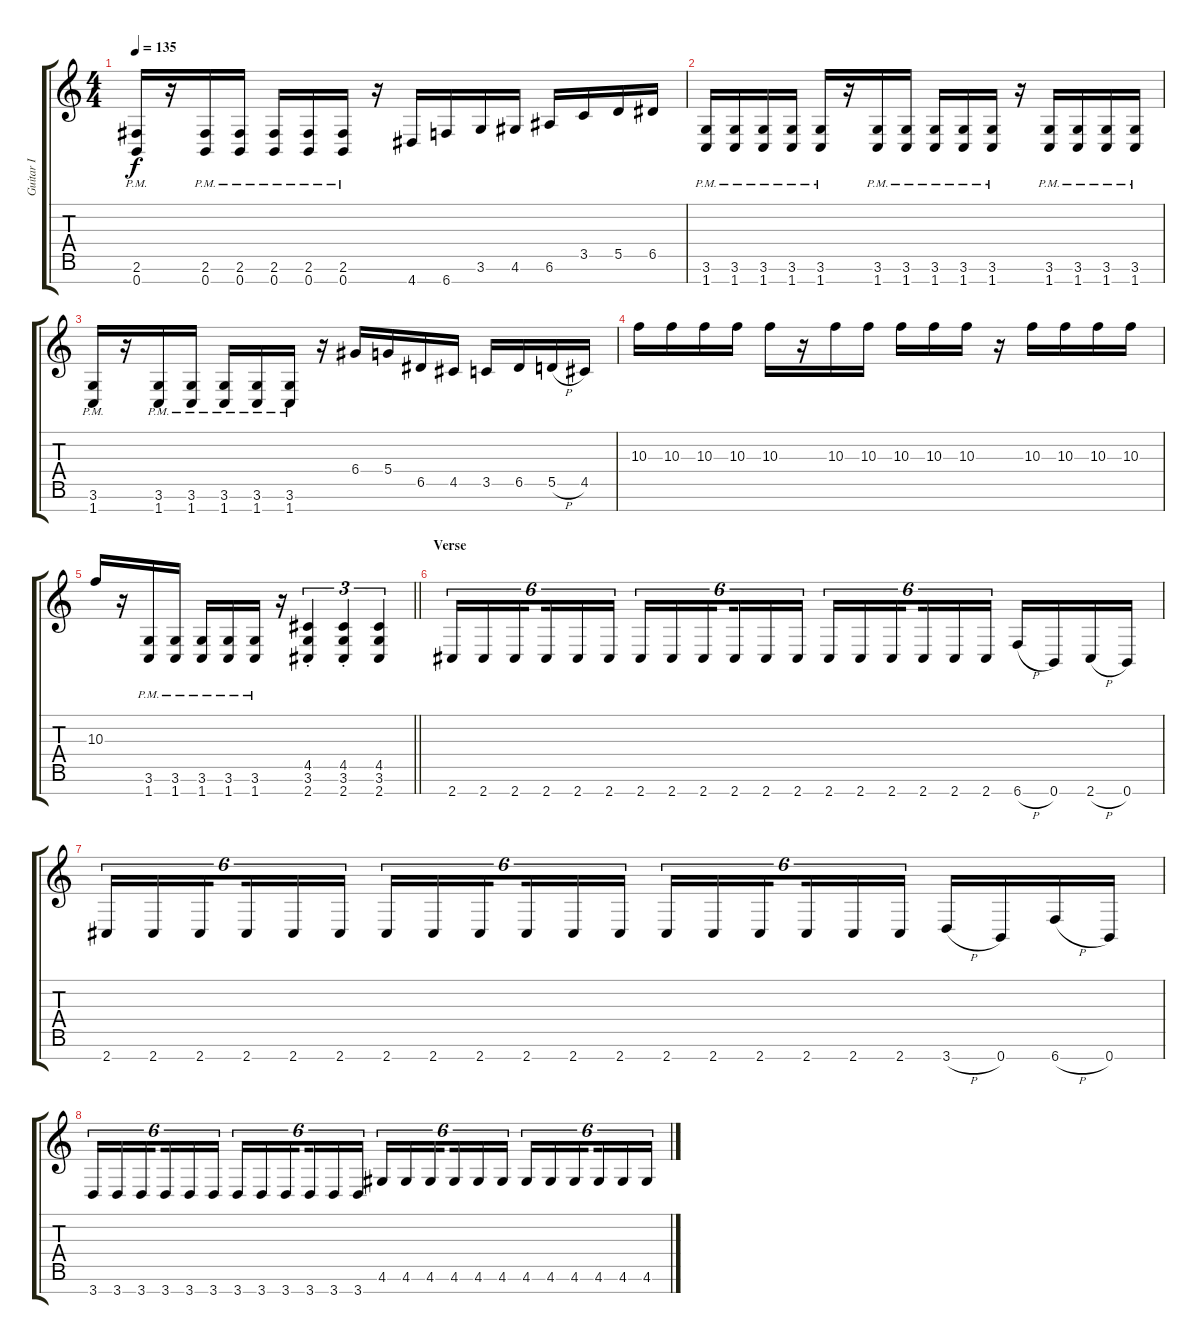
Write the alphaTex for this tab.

\track ("Guitar I" "Guitar I") {instrument distortionguitar}
\staff {score tabs}
\tuning (E4 B3 G3 D3 A2 E2 B1) {hide}
\ts (4 4)
\tempo 135
\clef g2
\ks c
(2.6{pm} 0.7{pm}).16{dy f} r.16 (2.6{pm} 0.7{pm}).16 (2.6{pm} 0.7{pm}).16 (2.6{pm} 0.7{pm}).16 (2.6{pm} 0.7{pm}).16 (2.6{pm} 0.7{pm}).16 r.16 4.7.16 6.7.16 3.6.16 4.6.16 6.6.16 3.5.16 5.5.16 6.5.16 |
(3.6{pm} 1.7{pm}).16 (3.6{pm} 1.7{pm}).16 (3.6{pm} 1.7{pm}).16 (3.6{pm} 1.7{pm}).16 (3.6{pm} 1.7{pm}).16 r.16 (3.6{pm} 1.7{pm}).16 (3.6{pm} 1.7{pm}).16 (3.6{pm} 1.7{pm}).16 (3.6{pm} 1.7{pm}).16 (3.6{pm} 1.7{pm}).16 r.16 (3.6{pm} 1.7{pm}).16 (3.6{pm} 1.7{pm}).16 (3.6{pm} 1.7{pm}).16 (3.6{pm} 1.7{pm}).16 |
(3.6{pm} 1.7{pm}).16 r.16 (3.6{pm} 1.7{pm}).16 (3.6{pm} 1.7{pm}).16 (3.6{pm} 1.7{pm}).16 (3.6{pm} 1.7{pm}).16 (3.6{pm} 1.7{pm}).16 r.16 6.4.16 5.4.16 6.5.16 4.5.16 3.5.16 6.5.16 5.5{h}.16 4.5.16 |
10.3.16 10.3.16 10.3.16 10.3.16 10.3.16 r.16 10.3.16 10.3.16 10.3.16 10.3.16 10.3.16 r.16 10.3.16 10.3.16 10.3.16 10.3.16 |
\barLineRight lightlight
10.3.16 r.16 (3.6{pm} 1.7{pm}).16 (3.6{pm} 1.7{pm}).16 (3.6{pm} 1.7{pm}).16 (3.6{pm} 1.7{pm}).16 (3.6{pm} 1.7{pm}).16 r.16 (4.5{st} 3.6{st} 2.7{st}).4{tu (3 2)} (4.5{st} 3.6{st} 2.7{st}).4{tu (3 2)} (4.5 3.6 2.7).4{tu (3 2)} |
\section ("" "Verse")
2.7.16{tu (6 4)} 2.7.16{tu (6 4)} 2.7.16{tu (6 4) beam splitsecondary} 2.7.16{tu (6 4)} 2.7.16{tu (6 4)} 2.7.16{tu (6 4)} 2.7.16{tu (6 4)} 2.7.16{tu (6 4)} 2.7.16{tu (6 4) beam splitsecondary} 2.7.16{tu (6 4)} 2.7.16{tu (6 4)} 2.7.16{tu (6 4)} 2.7.16{tu (6 4)} 2.7.16{tu (6 4)} 2.7.16{tu (6 4) beam splitsecondary} 2.7.16{tu (6 4)} 2.7.16{tu (6 4)} 2.7.16{tu (6 4)} 6.7{h}.16 0.7.16 2.7{h}.16 0.7.16 |
2.7.16{tu (6 4)} 2.7.16{tu (6 4)} 2.7.16{tu (6 4) beam splitsecondary} 2.7.16{tu (6 4)} 2.7.16{tu (6 4)} 2.7.16{tu (6 4)} 2.7.16{tu (6 4)} 2.7.16{tu (6 4)} 2.7.16{tu (6 4) beam splitsecondary} 2.7.16{tu (6 4)} 2.7.16{tu (6 4)} 2.7.16{tu (6 4)} 2.7.16{tu (6 4)} 2.7.16{tu (6 4)} 2.7.16{tu (6 4) beam splitsecondary} 2.7.16{tu (6 4)} 2.7.16{tu (6 4)} 2.7.16{tu (6 4)} 3.7{h}.16 0.7.16 6.7{h}.16 0.7.16 |
3.7.16{tu (6 4)} 3.7.16{tu (6 4)} 3.7.16{tu (6 4) beam splitsecondary} 3.7.16{tu (6 4)} 3.7.16{tu (6 4)} 3.7.16{tu (6 4)} 3.7.16{tu (6 4)} 3.7.16{tu (6 4)} 3.7.16{tu (6 4) beam splitsecondary} 3.7.16{tu (6 4)} 3.7.16{tu (6 4)} 3.7.16{tu (6 4)} 4.6.16{tu (6 4)} 4.6.16{tu (6 4)} 4.6.16{tu (6 4) beam splitsecondary} 4.6.16{tu (6 4)} 4.6.16{tu (6 4)} 4.6.16{tu (6 4)} 4.6.16{tu (6 4)} 4.6.16{tu (6 4)} 4.6.16{tu (6 4) beam splitsecondary} 4.6.16{tu (6 4)} 4.6.16{tu (6 4)} 4.6.16{tu (6 4)}
